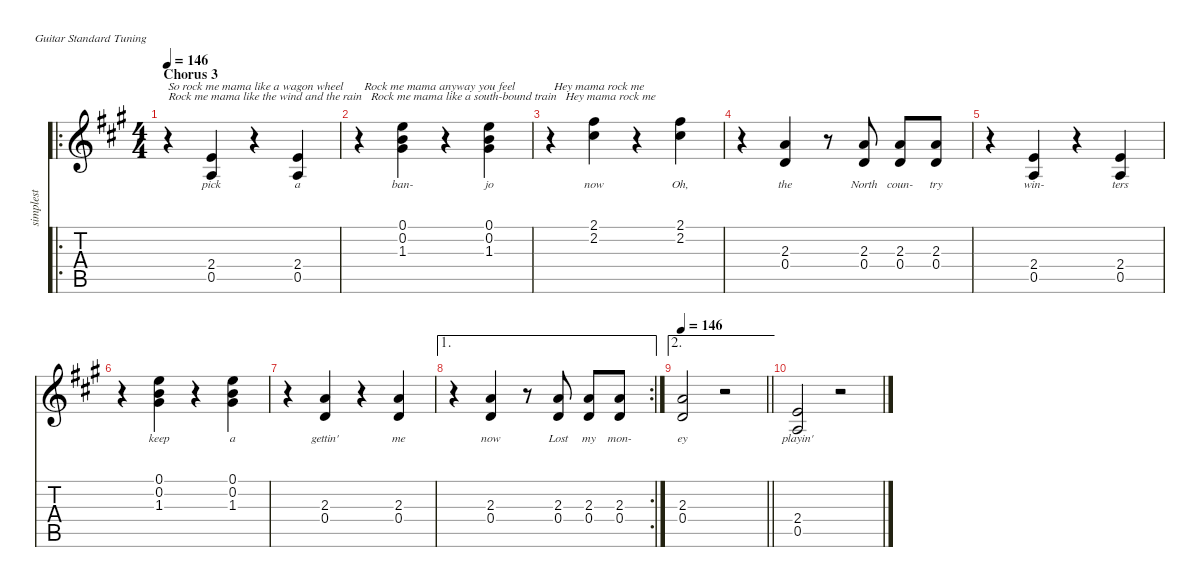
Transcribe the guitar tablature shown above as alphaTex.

\defaultSystemsLayout 4
\hideDynamics
\bracketExtendMode nobrackets
\otherSystemsTrackNameOrientation horizontal
\track ("Guitar - simplest" "simplest") {defaultSystemsLayout 8 mute instrument acousticguitarsteel}
\staff {score tabs}
\tuning (E4 B3 G3 D3 A2 E2)
\ro
\ts (4 4)
\section ("" "Chorus 3")
\tempo 146
\clef g2
\ks a
r.4{txt "So rock me mama like a wagon wheel       Rock me mama anyway you feel             Hey mama rock me\nRock me mama like the wind and the rain   Rock me mama like a south-bound train   Hey mama rock me" dy f beam Down} (2.4{acc forcenatural} 0.5{acc forcenatural}).4{lyrics (0 "pick") lyrics (1 "") lyrics (2 "") lyrics (3 "") lyrics (4 "") beam Up} r.4{beam Up} (2.4{acc forcenatural} 0.5{acc forcenatural}).4{lyrics (0 "a") lyrics (1 "") lyrics (2 "") lyrics (3 "") lyrics (4 "") beam Up} |
r.4{beam Down} (0.2{acc forcenatural} 1.3{acc #} 0.1{acc forcenatural}).4{lyrics (0 "ban-") lyrics (1 "") lyrics (2 "") lyrics (3 "") lyrics (4 "") beam Down} r.4{beam Down} (0.1{acc forcenatural} 0.2{acc forcenatural} 1.3{acc #}).4{lyrics (0 "jo") lyrics (1 "") lyrics (2 "") lyrics (3 "") lyrics (4 "") beam Down} |
r.4{beam Down} (2.2{acc #} 2.1{acc #}).4{lyrics (0 "now") lyrics (1 "") lyrics (2 "") lyrics (3 "") lyrics (4 "") beam Down} r.4{beam Down} (2.2{acc #} 2.1{acc #}).4{lyrics (0 "Oh,") lyrics (1 "") lyrics (2 "") lyrics (3 "") lyrics (4 "") beam Down} |
r.4{beam Down} (2.3{acc forcenatural} 0.4{acc forcenatural}).4{lyrics (0 "the") lyrics (1 "") lyrics (2 "") lyrics (3 "") lyrics (4 "") beam Up} r.8{beam Up} (2.3{acc forcenatural} 0.4{acc forcenatural}).8{lyrics (0 "North") lyrics (1 "") lyrics (2 "") lyrics (3 "") lyrics (4 "") beam Up} (2.3{acc forcenatural} 0.4{acc forcenatural}).8{lyrics (0 "coun-") lyrics (1 "") lyrics (2 "") lyrics (3 "") lyrics (4 "") beam Up} (2.3{acc forcenatural} 0.4{acc forcenatural}).8{lyrics (0 "try") lyrics (1 "") lyrics (2 "") lyrics (3 "") lyrics (4 "") beam Up} |
r.4{beam Down} (2.4{acc forcenatural} 0.5{acc forcenatural}).4{lyrics (0 "win-") lyrics (1 "") lyrics (2 "") lyrics (3 "") lyrics (4 "") beam Up} r.4{beam Up} (2.4{acc forcenatural} 0.5{acc forcenatural}).4{lyrics (0 "ters") lyrics (1 "") lyrics (2 "") lyrics (3 "") lyrics (4 "") beam Up} |
r.4{beam Down} (0.1{acc forcenatural} 0.2{acc forcenatural} 1.3{acc #}).4{lyrics (0 "keep") lyrics (1 "") lyrics (2 "") lyrics (3 "") lyrics (4 "") beam Down} r.4{beam Down} (0.1{acc forcenatural} 0.2{acc forcenatural} 1.3{acc #}).4{lyrics (0 "a") lyrics (1 "") lyrics (2 "") lyrics (3 "") lyrics (4 "") beam Down} |
r.4{beam Down} (2.3{acc forcenatural} 0.4{acc forcenatural}).4{lyrics (0 "gettin'") lyrics (1 "") lyrics (2 "") lyrics (3 "") lyrics (4 "") beam Up} r.4{beam Up} (2.3{acc forcenatural} 0.4{acc forcenatural}).4{lyrics (0 "me") lyrics (1 "") lyrics (2 "") lyrics (3 "") lyrics (4 "") beam Up} |
\ae 1
\rc 2
r.4{beam Down} (2.3{acc forcenatural} 0.4{acc forcenatural}).4{lyrics (0 "now") lyrics (1 "") lyrics (2 "") lyrics (3 "") lyrics (4 "") beam Up} r.8{beam Up} (2.3{acc forcenatural} 0.4{acc forcenatural}).8{lyrics (0 "Lost") lyrics (1 "") lyrics (2 "") lyrics (3 "") lyrics (4 "") beam Up} (2.3{acc forcenatural} 0.4{acc forcenatural}).8{lyrics (0 "my") lyrics (1 "") lyrics (2 "") lyrics (3 "") lyrics (4 "") beam Up} (2.3{acc forcenatural} 0.4{acc forcenatural}).8{lyrics (0 "mon-") lyrics (1 "") lyrics (2 "") lyrics (3 "") lyrics (4 "") beam Up} |
\ae 2
\tempo 146
\tempo (75 0.875 hide)
\barLineRight lightlight
(2.3{acc forcenatural} 0.4{acc forcenatural}).2{lyrics (0 "ey") lyrics (1 "") lyrics (2 "") lyrics (3 "") lyrics (4 "") dy mf beam Up} r.2{beam Up} |
(2.4{acc forcenatural} 0.5{acc forcenatural}).2{lyrics (0 "playin'") lyrics (1 "") lyrics (2 "") lyrics (3 "") lyrics (4 "") beam Up} r.2{beam Up}
